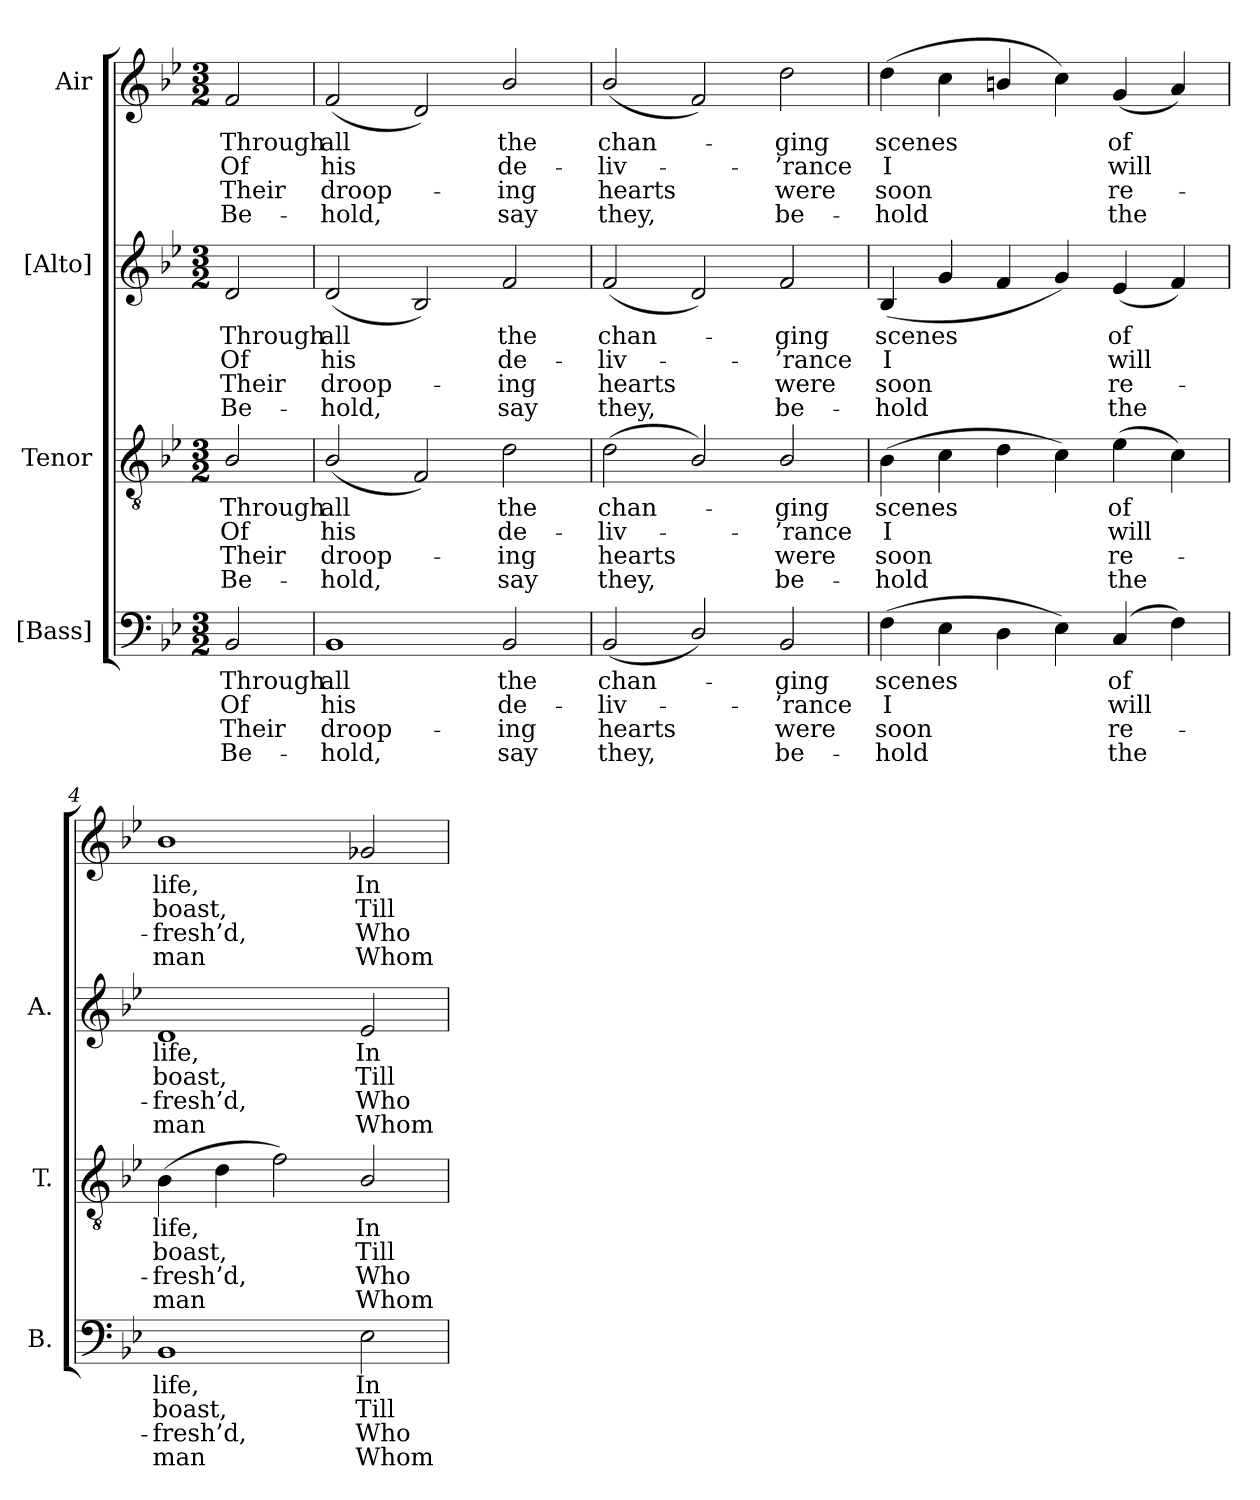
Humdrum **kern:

**kern	**text	**text	**text	**text	**kern	**text	**text	**text	**text	**kern	**text	**text	**text	**text	**kern	**text	**text	**text	**text
*part4	*part4	*part4	*part4	*part4	*part3	*part3	*part3	*part3	*part3	*part2	*part2	*part2	*part2	*part2	*part1	*part1	*part1	*part1	*part1
*staff4	*staff4	*staff4	*staff4	*staff4	*staff3	*staff3	*staff3	*staff3	*staff3	*staff2	*staff2	*staff2	*staff2	*staff2	*staff1	*staff1	*staff1	*staff1	*staff1
*I"[Bass]	*	*	*	*	*I"Tenor	*	*	*	*	*I"[Alto]	*	*	*	*	*I"Air	*	*	*	*
*I'B.	*	*	*	*	*I'T.	*	*	*	*	*I'A.	*	*	*	*	*	*	*	*	*
!!LO:PB:g=z
*clefF4	*	*	*	*	*clefGv2	*	*	*	*	*clefG2	*	*	*	*	*clefG2	*	*	*	*
*	*	*	*	*	*ITrd7c12	*	*	*	*	*	*	*	*	*	*	*	*	*	*
*k[b-e-]	*	*	*	*	*k[b-e-]	*	*	*	*	*k[b-e-]	*	*	*	*	*k[b-e-]	*	*	*	*
*B-:	*	*	*	*	*B-:	*	*	*	*	*B-:	*	*	*	*	*B-:	*	*	*	*
*M3/2	*	*	*	*	*M3/2	*	*	*	*	*M3/2	*	*	*	*	*M3/2	*	*	*	*
*MM120	*	*	*	*	*MM120	*	*	*	*	*MM120	*	*	*	*	*MM120	*	*	*	*
=	=	=	=	=	=	=	=	=	=	=	=	=	=	=	=	=	=	=	=
!	!LO:LY:b:color=#000000	!LO:LY:b:color=#000000	!LO:LY:b:color=#000000	!LO:LY:b:color=#000000	!	!	!	!	!	!	!	!	!	!	!	!	!	!	!
!	!	!	!	!	!	!LO:LY:b:color=#000000	!LO:LY:b:color=#000000	!LO:LY:b:color=#000000	!LO:LY:b:color=#000000	!	!	!	!	!	!	!	!	!	!
!	!	!	!	!	!	!	!	!	!	!	!LO:LY:b:color=#000000	!LO:LY:b:color=#000000	!LO:LY:b:color=#000000	!LO:LY:b:color=#000000	!	!	!	!	!
!	!	!	!	!	!	!	!	!	!	!	!	!	!	!	!	!LO:LY:b:color=#000000	!LO:LY:b:color=#000000	!LO:LY:b:color=#000000	!LO:LY:b:color=#000000
2BB-i/	Through	Of	Their	Be-	2BB-i/	Through	Of	Their	Be-	2di/	Through	Of	Their	Be-	2fi/	Through	Of	Their	Be-
=1	=1	=1	=1	=1	=1	=1	=1	=1	=1	=1	=1	=1	=1	=1	=1	=1	=1	=1	=1
!	!LO:LY:b:color=#000000	!LO:LY:b:color=#000000	!LO:LY:b:color=#000000	!LO:LY:b:color=#000000	!	!	!	!	!	!	!	!	!	!	!	!	!	!	!
!	!	!	!	!	!	!LO:LY:b:color=#000000	!LO:LY:b:color=#000000	!LO:LY:b:color=#000000	!LO:LY:b:color=#000000	!	!	!	!	!	!	!	!	!	!
!	!	!	!	!	!	!	!	!	!	!	!LO:LY:b:color=#000000	!LO:LY:b:color=#000000	!LO:LY:b:color=#000000	!LO:LY:b:color=#000000	!	!	!	!	!
!	!	!	!	!	!	!	!	!	!	!	!	!	!	!	!	!LO:LY:b:color=#000000	!LO:LY:b:color=#000000	!LO:LY:b:color=#000000	!LO:LY:b:color=#000000
1BB-i	all	his	-droop-	-hold,	(2BB-i/	all	his	-droop-	-hold,	(2di/	all	his	-droop-	-hold,	(2fi/	all	his	-droop-	-hold,
.	.	.	.	.	2FFi/)	.	.	.	.	2B-i/)	.	.	.	.	2di/)	.	.	.	.
!	!LO:LY:b:color=#000000	!LO:LY:b:color=#000000	!LO:LY:b:color=#000000	!LO:LY:b:color=#000000	!	!	!	!	!	!	!	!	!	!	!	!	!	!	!
!	!	!	!	!	!	!LO:LY:b:color=#000000	!LO:LY:b:color=#000000	!LO:LY:b:color=#000000	!LO:LY:b:color=#000000	!	!	!	!	!	!	!	!	!	!
!	!	!	!	!	!	!	!	!	!	!	!LO:LY:b:color=#000000	!LO:LY:b:color=#000000	!LO:LY:b:color=#000000	!LO:LY:b:color=#000000	!	!	!	!	!
!	!	!	!	!	!	!	!	!	!	!	!	!	!	!	!	!LO:LY:b:color=#000000	!LO:LY:b:color=#000000	!LO:LY:b:color=#000000	!LO:LY:b:color=#000000
2BB-i/	the	de-	ing	say	2Di\	the	de-	ing	say	2fi/	the	de-	ing	say	2b-i/	the	de-	ing	say
=2	=2	=2	=2	=2	=2	=2	=2	=2	=2	=2	=2	=2	=2	=2	=2	=2	=2	=2	=2
!	!LO:LY:b:color=#000000	!LO:LY:b:color=#000000	!LO:LY:b:color=#000000	!LO:LY:b:color=#000000	!	!	!	!	!	!	!	!	!	!	!	!	!	!	!
!	!	!	!	!	!	!LO:LY:b:color=#000000	!LO:LY:b:color=#000000	!LO:LY:b:color=#000000	!LO:LY:b:color=#000000	!	!	!	!	!	!	!	!	!	!
!	!	!	!	!	!	!	!	!	!	!	!LO:LY:b:color=#000000	!LO:LY:b:color=#000000	!LO:LY:b:color=#000000	!LO:LY:b:color=#000000	!	!	!	!	!
!	!	!	!	!	!	!	!	!	!	!	!	!	!	!	!	!LO:LY:b:color=#000000	!LO:LY:b:color=#000000	!LO:LY:b:color=#000000	!LO:LY:b:color=#000000
(2BB-i/	chan-	-liv-	hearts	they,	(2Di\	chan-	-liv-	hearts	they,	(2fi/	chan-	-liv-	hearts	they,	(2b-i/	chan-	-liv-	hearts	they,
2Di/)	.	.	.	.	2BB-i/)	.	.	.	.	2di/)	.	.	.	.	2fi/)	.	.	.	.
!	!LO:LY:b:color=#000000	!LO:LY:b:color=#000000	!LO:LY:b:color=#000000	!LO:LY:b:color=#000000	!	!	!	!	!	!	!	!	!	!	!	!	!	!	!
!	!	!	!	!	!	!LO:LY:b:color=#000000	!LO:LY:b:color=#000000	!LO:LY:b:color=#000000	!LO:LY:b:color=#000000	!	!	!	!	!	!	!	!	!	!
!	!	!	!	!	!	!	!	!	!	!	!LO:LY:b:color=#000000	!LO:LY:b:color=#000000	!LO:LY:b:color=#000000	!LO:LY:b:color=#000000	!	!	!	!	!
!	!	!	!	!	!	!	!	!	!	!	!	!	!	!	!	!LO:LY:b:color=#000000	!LO:LY:b:color=#000000	!LO:LY:b:color=#000000	!LO:LY:b:color=#000000
2BB-i/	-ging	-’rance	were	be-	2BB-i/	-ging	-’rance	were	be-	2fi/	-ging	-’rance	were	be-	2ddi\	-ging	-’rance	were	be-
=3	=3	=3	=3	=3	=3	=3	=3	=3	=3	=3	=3	=3	=3	=3	=3	=3	=3	=3	=3
!	!LO:LY:b:color=#000000	!LO:LY:b:color=#000000	!LO:LY:b:color=#000000	!LO:LY:b:color=#000000	!	!	!	!	!	!	!	!	!	!	!	!	!	!	!
!	!	!	!	!	!	!LO:LY:b:color=#000000	!LO:LY:b:color=#000000	!LO:LY:b:color=#000000	!LO:LY:b:color=#000000	!	!	!	!	!	!	!	!	!	!
!	!	!	!	!	!	!	!	!	!	!	!LO:LY:b:color=#000000	!LO:LY:b:color=#000000	!LO:LY:b:color=#000000	!LO:LY:b:color=#000000	!	!	!	!	!
!	!	!	!	!	!	!	!	!	!	!	!	!	!	!	!	!LO:LY:b:color=#000000	!LO:LY:b:color=#000000	!LO:LY:b:color=#000000	!LO:LY:b:color=#000000
(4Fi\	scenes	I	-soon	hold	(4BB-i\	scenes	I	-soon	hold	(4B-i/	scenes	I	-soon	hold	(4ddi\	scenes	I	-soon	hold
4E-i\	.	.	.	.	4Ci\	.	.	.	.	4gi/	.	.	.	.	4cci\	.	.	.	.
4Di\	.	.	.	.	4Di\	.	.	.	.	4fi/	.	.	.	.	4bni/	.	.	.	.
4E-i\)	.	.	.	.	4Ci\)	.	.	.	.	4gi/)	.	.	.	.	4cci\)	.	.	.	.
!	!LO:LY:b:color=#000000	!LO:LY:b:color=#000000	!LO:LY:b:color=#000000	!LO:LY:b:color=#000000	!	!	!	!	!	!	!	!	!	!	!	!	!	!	!
!	!	!	!	!	!	!LO:LY:b:color=#000000	!LO:LY:b:color=#000000	!LO:LY:b:color=#000000	!LO:LY:b:color=#000000	!	!	!	!	!	!	!	!	!	!
!	!	!	!	!	!	!	!	!	!	!	!LO:LY:b:color=#000000	!LO:LY:b:color=#000000	!LO:LY:b:color=#000000	!LO:LY:b:color=#000000	!	!	!	!	!
!	!	!	!	!	!	!	!	!	!	!	!	!	!	!	!	!LO:LY:b:color=#000000	!LO:LY:b:color=#000000	!LO:LY:b:color=#000000	!LO:LY:b:color=#000000
(4Ci/	of	will	re-	-the	(4E-i\	of	will	re-	-the	(4e-i/	of	will	re-	-the	(4gi/	of	will	re-	-the
4Fi\)	.	.	.	.	4Ci\)	.	.	.	.	4fi/)	.	.	.	.	4ai/)	.	.	.	.
=4	=4	=4	=4	=4	=4	=4	=4	=4	=4	=4	=4	=4	=4	=4	=4	=4	=4	=4	=4
!	!LO:LY:b:color=#000000	!LO:LY:b:color=#000000	!LO:LY:b:color=#000000	!LO:LY:b:color=#000000	!	!	!	!	!	!	!	!	!	!	!	!	!	!	!
!	!	!	!	!	!	!LO:LY:b:color=#000000	!LO:LY:b:color=#000000	!LO:LY:b:color=#000000	!LO:LY:b:color=#000000	!	!	!	!	!	!	!	!	!	!
!	!	!	!	!	!	!	!	!	!	!	!LO:LY:b:color=#000000	!LO:LY:b:color=#000000	!LO:LY:b:color=#000000	!LO:LY:b:color=#000000	!	!	!	!	!
!	!	!	!	!	!	!	!	!	!	!	!	!	!	!	!	!LO:LY:b:color=#000000	!LO:LY:b:color=#000000	!LO:LY:b:color=#000000	!LO:LY:b:color=#000000
1BB-i	life,	boast,	fresh’d,	man	(4BB-i\	life,	boast,	fresh’d,	man	1di	life,	boast,	fresh’d,	man	1b-i	life,	boast,	fresh’d,	man
.	.	.	.	.	4Di\	.	.	.	.	.	.	.	.	.	.	.	.	.	.
.	.	.	.	.	2Fi\)	.	.	.	.	.	.	.	.	.	.	.	.	.	.
!	!LO:LY:b:color=#000000	!LO:LY:b:color=#000000	!LO:LY:b:color=#000000	!LO:LY:b:color=#000000	!	!	!	!	!	!	!	!	!	!	!	!	!	!	!
!	!	!	!	!	!	!LO:LY:b:color=#000000	!LO:LY:b:color=#000000	!LO:LY:b:color=#000000	!LO:LY:b:color=#000000	!	!	!	!	!	!	!	!	!	!
!	!	!	!	!	!	!	!	!	!	!	!LO:LY:b:color=#000000	!LO:LY:b:color=#000000	!LO:LY:b:color=#000000	!LO:LY:b:color=#000000	!	!	!	!	!
!	!	!	!	!	!	!	!	!	!	!	!	!	!	!	!	!LO:LY:b:color=#000000	!LO:LY:b:color=#000000	!LO:LY:b:color=#000000	!LO:LY:b:color=#000000
2E-i\	In	Till	Who	Whom	2BB-i/	In	Till	Who	Whom	2e-i/	In	Till	Who	Whom	2g-Xi/	In	Till	Who	Whom
=	=	=	=	=	=	=	=	=	=	=	=	=	=	=	=	=	=	=	=
*-	*-	*-	*-	*-	*-	*-	*-	*-	*-	*-	*-	*-	*-	*-	*-	*-	*-	*-	*-
